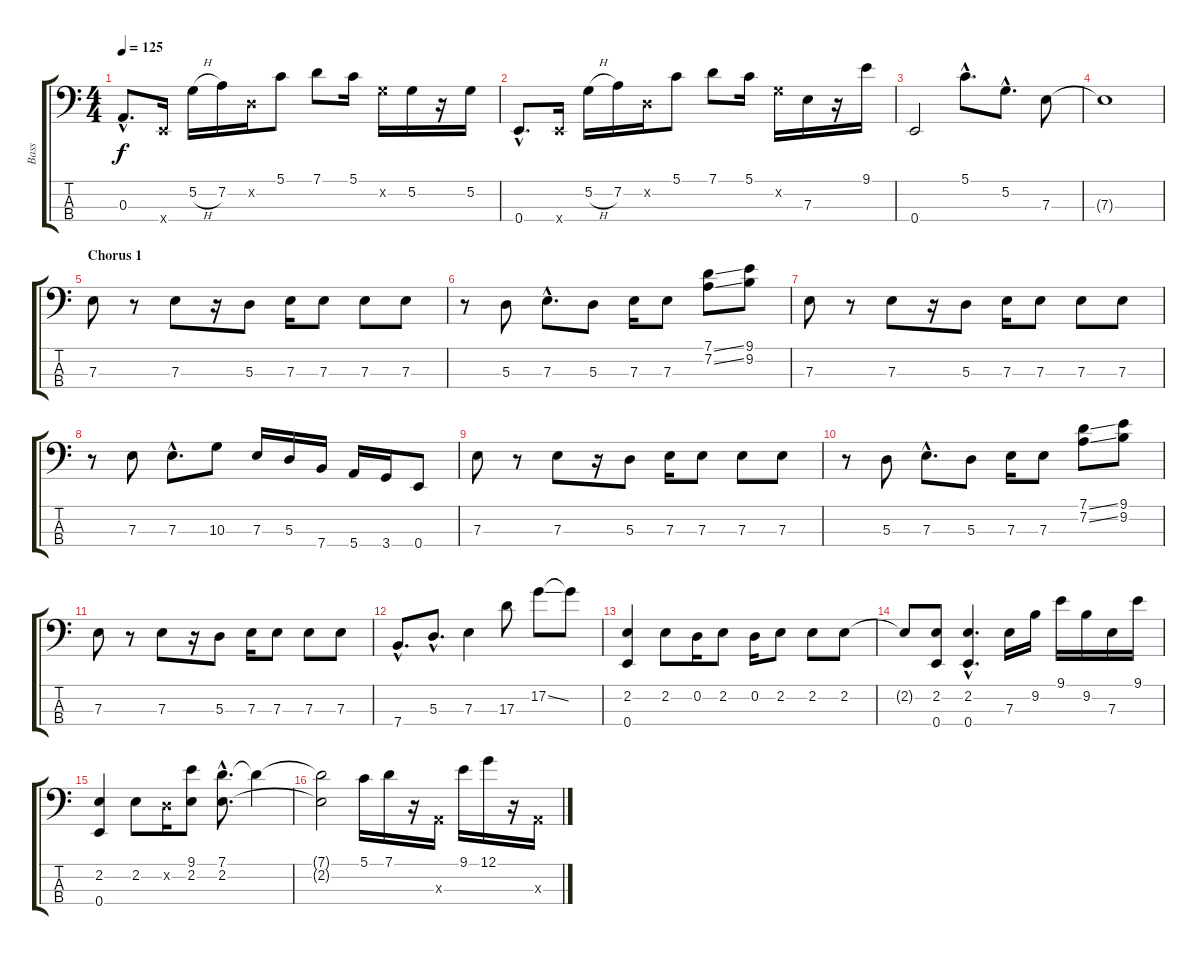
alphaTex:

\track ("Bass" "Bass") {instrument slapbass2}
\staff {score tabs}
\tuning (G2 D2 A1 E1) {hide}
\ts (4 4)
\tempo 125
\clef f4
\ks c
0.3{hac}.8{d dy f} 0.4{x}.16 5.2{h}.16 7.2.16 0.2{x}.16 5.1.8 7.1.8 5.1.16 5.2{x}.16 5.2.16 r.16 5.2.16 |
0.4{hac}.8{d} 0.4{x}.16 5.2{h}.16 7.2.16 0.2{x}.16 5.1.8 7.1.8 5.1.16 5.2{x}.16 7.3.16 r.16 9.1.16 |
0.4.2 5.1{hac}.8{d} 5.2{hac}.8{d} 7.3.8 |
7.3{t}.1 |
\section ("" "Chorus 1")
7.3.8 r.8 7.3.8 r.16 5.3.8 7.3.16 7.3.8 7.3.8 7.3.8 |
r.8 5.3.8 7.3{hac}.8{d} 5.3.8 7.3.16 7.3.8 (7.1{ss} 7.2{ss}).8 (9.1 9.2).8 |
7.3.8 r.8 7.3.8 r.16 5.3.8 7.3.16 7.3.8 7.3.8 7.3.8 |
r.8 7.3.8 7.3{hac}.8{d} 10.3.8 7.3.16 5.3.16 7.4.16 5.4.16 3.4.16 0.4.8 |
7.3.8 r.8 7.3.8 r.16 5.3.8 7.3.16 7.3.8 7.3.8 7.3.8 |
r.8 5.3.8 7.3{hac}.8{d} 5.3.8 7.3.16 7.3.8 (7.1{ss} 7.2{ss}).8 (9.1 9.2).8 |
7.3.8 r.8 7.3.8 r.16 5.3.8 7.3.16 7.3.8 7.3.8 7.3.8 |
7.4{hac}.8{d} 5.3{hac}.8{d} 7.3.4 17.3.8 17.2{ss}.8 17.2{t}.8 |
(2.2 0.4).4 2.2.8 0.2.16 2.2.8 0.2.16 2.2.8 2.2.8 2.2.8 |
2.2{t}.8 (2.2 0.4).8 (2.2{hac} 0.4{hac}).4{d} 7.3.16 9.2.16 9.1.16 9.2.16 7.3.16 9.1.16 |
(2.2 0.4).4 2.2.8 0.2{x}.16 (9.1 2.2).8 (7.1{hac} 2.2{hac}).8{d} 7.1{t}.4 |
(7.1{t} 2.2{t}).2 5.1.16 7.1.16 r.16 0.3{x}.16 9.1.16 12.1.16 r.16 0.3{x}.16
